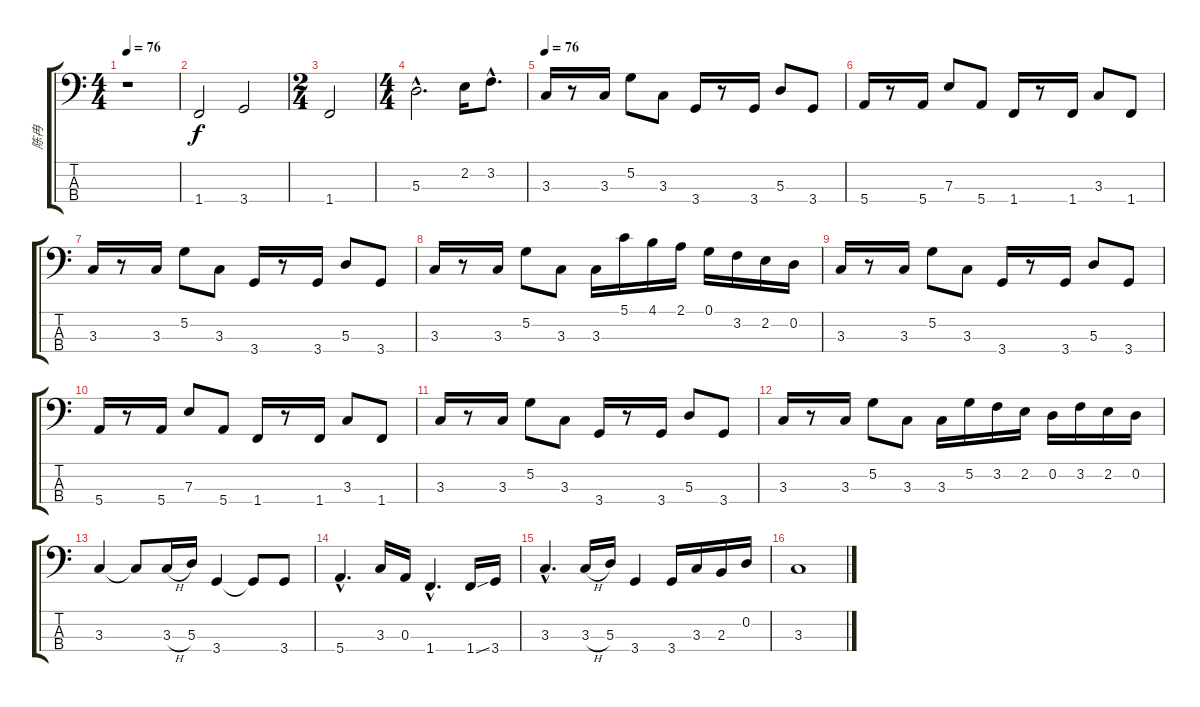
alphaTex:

\track ("陈冉" "陈冉") {instrument acousticbass}
\staff {score tabs}
\tuning (G2 D2 A1 E1) {hide}
\ts (4 4)
\tempo 76
\clef f4
\ks c
r.1{dy f} |
1.4.2 3.4.2 |
\ts (2 4)
1.4.2 |
\ts (4 4)
5.3{hac}.2{d} 2.2.16 3.2{hac}.8{d} |
\tempo 76
3.3.16 r.8 3.3.16 5.2.8 3.3.8 3.4.16 r.8 3.4.16 5.3.8 3.4.8 |
5.4.16 r.8 5.4.16 7.3.8 5.4.8 1.4.16 r.8 1.4.16 3.3.8 1.4.8 |
3.3.16 r.8 3.3.16 5.2.8 3.3.8 3.4.16 r.8 3.4.16 5.3.8 3.4.8 |
3.3.16 r.8 3.3.16 5.2.8 3.3.8 3.3.16 5.1.16 4.1.16 2.1.16 0.1.16 3.2.16 2.2.16 0.2.16 |
3.3.16 r.8 3.3.16 5.2.8 3.3.8 3.4.16 r.8 3.4.16 5.3.8 3.4.8 |
5.4.16 r.8 5.4.16 7.3.8 5.4.8 1.4.16 r.8 1.4.16 3.3.8 1.4.8 |
3.3.16 r.8 3.3.16 5.2.8 3.3.8 3.4.16 r.8 3.4.16 5.3.8 3.4.8 |
3.3.16 r.8 3.3.16 5.2.8 3.3.8 3.3.16 5.2.16 3.2.16 2.2.16 0.2.16 3.2.16 2.2.16 0.2.16 |
3.3.4 3.3{t}.8 3.3{h}.16 5.3.16 3.4.4 3.4{t}.8 3.4.8 |
5.4{hac}.4{d} 3.3.16 0.3.16 1.4{hac}.4{d} 1.4{ss}.16 3.4.16 |
3.3{hac}.4{d} 3.3{h}.16 5.3.16 3.4.4 3.4.16 3.3.16 2.3.16 0.2.16 |
3.3.1
